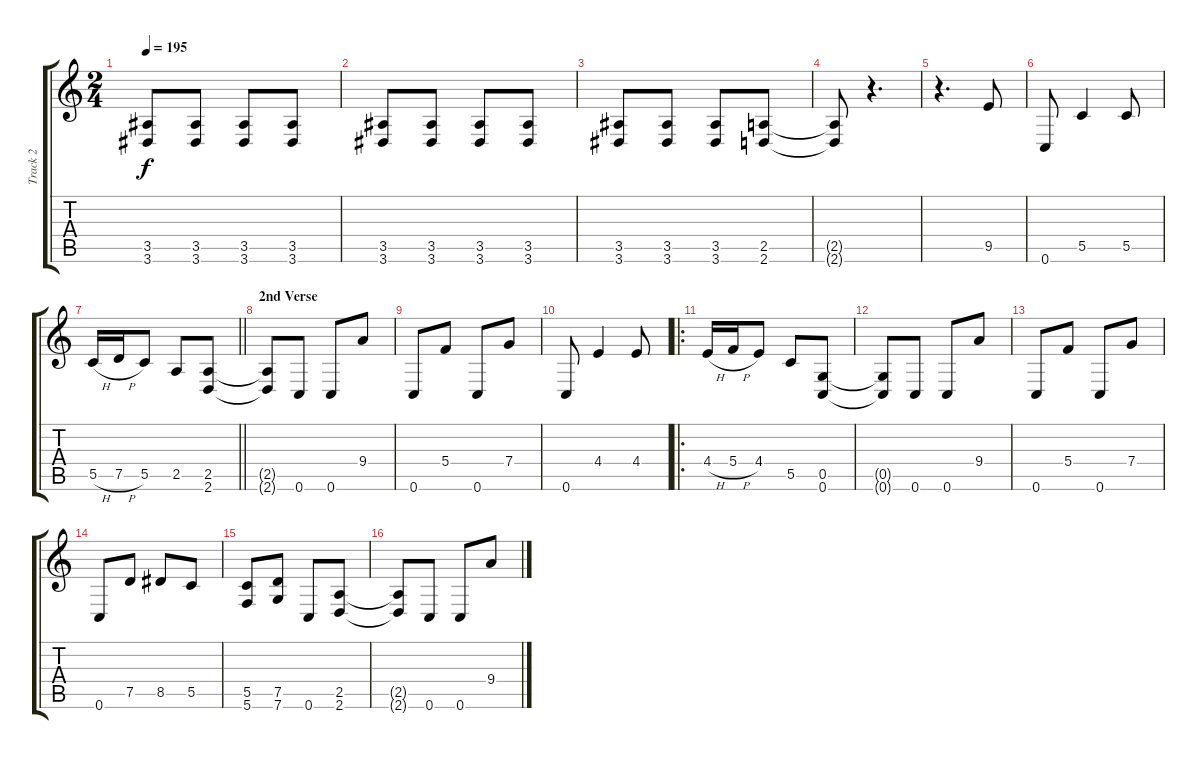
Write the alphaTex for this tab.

\track ("Track 2" "Track 2") {instrument overdrivenguitar}
\staff {score tabs}
\tuning (D4 A3 F3 C3 G2 C2) {hide}
\ts (2 4)
\tempo 195
\clef g2
\ks c
(3.5 3.6).8{dy f} (3.5 3.6).8 (3.5 3.6).8 (3.5 3.6).8 |
(3.5 3.6).8 (3.5 3.6).8 (3.5 3.6).8 (3.5 3.6).8 |
(3.5 3.6).8 (3.5 3.6).8 (3.5 3.6).8 (2.5 2.6).8 |
(2.5{t} 2.6{t}).8 r.4{d} |
r.4{d} 9.5.8 |
0.6.8 5.5.4 5.5.8 |
\barLineRight lightlight
5.5{h}.16 7.5{h}.16 5.5.8 2.5.8 (2.5 2.6).8 |
\section ("" "2nd Verse")
(2.5{t} 2.6{t}).8 0.6.8 0.6.8 9.4.8 |
0.6.8 5.4.8 0.6.8 7.4.8 |
0.6.8 4.4.4 4.4.8 |
\ro
4.4{h}.16 5.4{h}.16 4.4.8 5.5.8 (0.5 0.6).8 |
(0.5{t} 0.6{t}).8 0.6.8 0.6.8 9.4.8 |
0.6.8 5.4.8 0.6.8 7.4.8 |
0.6.8 7.5.8 8.5.8 5.5.8 |
(5.5 5.6).8 (7.5 7.6).8 0.6.8 (2.5 2.6).8 |
(2.5{t} 2.6{t}).8 0.6.8 0.6.8 9.4.8
